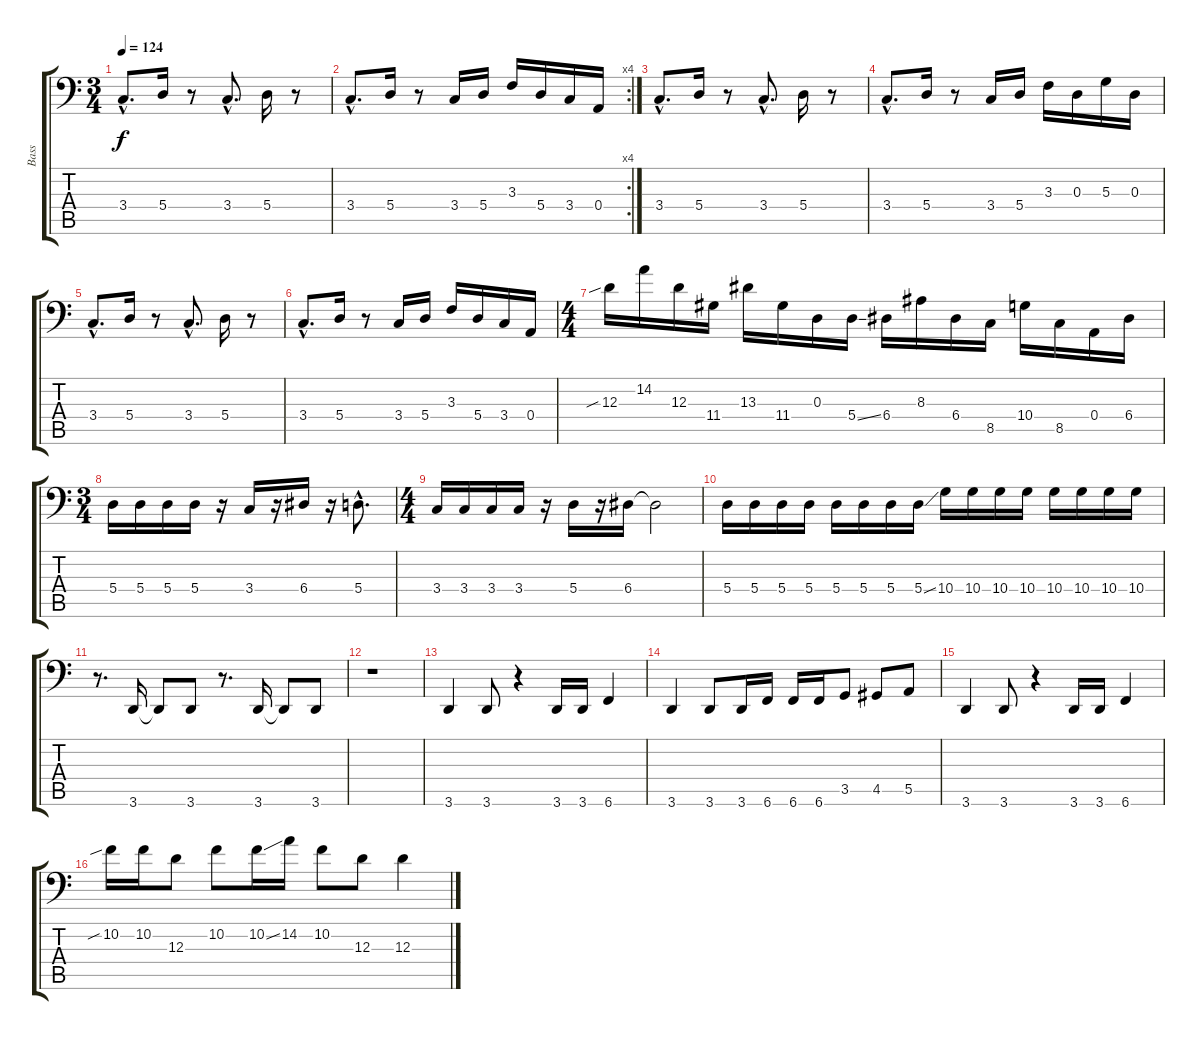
\track ("Bass" "Bass") {instrument electricbassfinger}
\staff {score tabs}
\tuning (C3 G2 D2 A1 E1 B0) {hide}
\ts (3 4)
\tempo 124
\clef f4
\ks c
3.4{hac}.8{d dy f} 5.4.16 r.8 3.4{hac}.8{d} 5.4.16 r.8 |
\rc 4
3.4{hac}.8{d} 5.4.16 r.8 3.4.16 5.4.16 3.3.16 5.4.16 3.4.16 0.4.16 |
3.4{hac}.8{d} 5.4.16 r.8 3.4{hac}.8{d} 5.4.16 r.8 |
3.4{hac}.8{d} 5.4.16 r.8 3.4.16 5.4.16 3.3.16 0.3.16 5.3.16 0.3.16 |
3.4{hac}.8{d} 5.4.16 r.8 3.4{hac}.8{d} 5.4.16 r.8 |
3.4{hac}.8{d} 5.4.16 r.8 3.4.16 5.4.16 3.3.16 5.4.16 3.4.16 0.4.16 |
\ts (4 4)
12.3{sib}.16 14.2.16 12.3.16 11.4.16 13.3.16 11.4.16 0.3.16 5.4{ss}.16 6.4.16 8.3.16 6.4.16 8.5.16 10.4.16 8.5.16 0.4.16 6.4.16 |
\ts (3 4)
5.4.16 5.4.16 5.4.16 5.4.16 r.16 3.4.16 r.16 6.4.16 r.16 5.4{hac}.8{d} |
\ts (4 4)
3.4.16 3.4.16 3.4.16 3.4.16 r.16 5.4.16 r.16 6.4.16 6.4{t}.2 |
5.4.16 5.4.16 5.4.16 5.4.16 5.4.16 5.4.16 5.4.16 5.4{ss}.16 10.4.16 10.4.16 10.4.16 10.4.16 10.4.16 10.4.16 10.4.16 10.4.16 |
r.8{d} 3.6.16 3.6{t}.8 3.6.8 r.8{d} 3.6.16 3.6{t}.8 3.6.8 |
r.1 |
3.6.4 3.6.8 r.4 3.6.16 3.6.16 6.6.4 |
3.6.4 3.6.8 3.6.16 6.6.16 6.6.16 6.6.16 3.5.8 4.5.8 5.5.8 |
3.6.4 3.6.8 r.4 3.6.16 3.6.16 6.6.4 |
10.2{sib}.16 10.2.16 12.3.8 10.2.8 10.2{ss}.16 14.2.16 10.2.8 12.3.8 12.3.4
